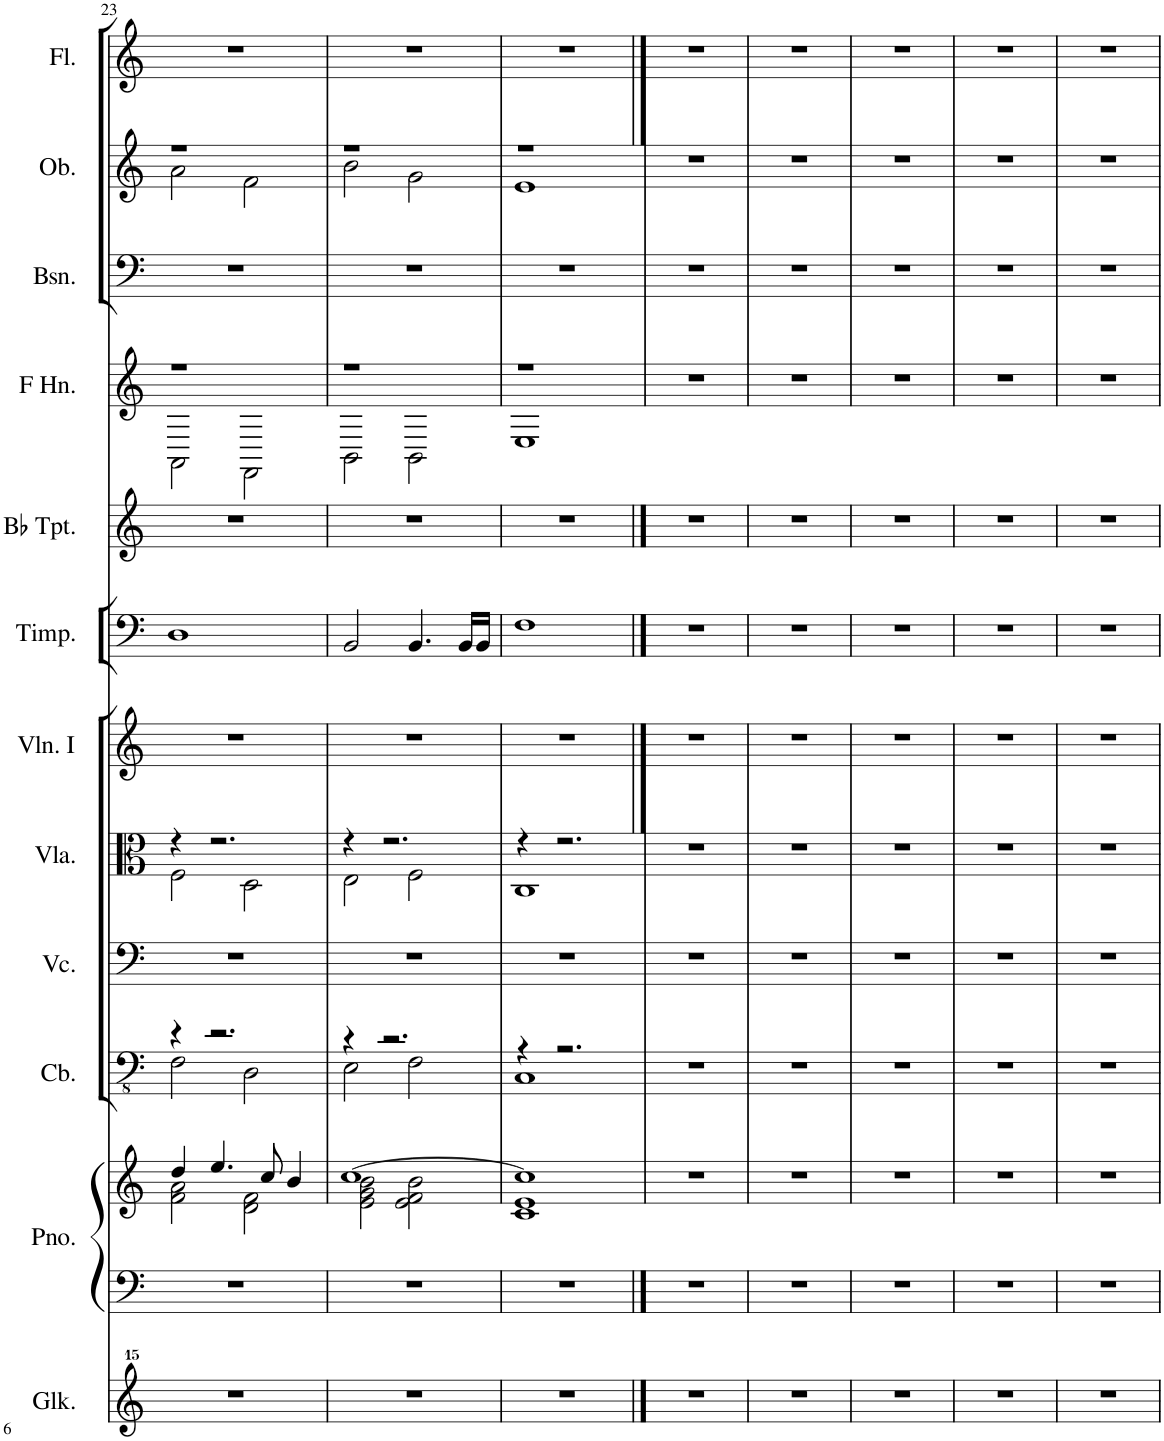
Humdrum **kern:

**kern	**kern	**kern	**kern	**kern	**kern	**kern	**kern	**kern	**kern	**kern	**kern	**kern
*part12	*part11	*part11	*part10	*part9	*part8	*part7	*part6	*part5	*part4	*part3	*part2	*part1
*staff13	*staff12	*staff11	*staff10	*staff9	*staff8	*staff7	*staff6	*staff5	*staff4	*staff3	*staff2	*staff1
*I"Glockenspiel	*I"Piano	*	*I"Contrabasses	*I"Violoncellos	*I"Violas	*I"Violins I	*I"Timpani	*I"Trumpets in Bb	*I"Horns in F	*I"Bassoons	*I"Oboes	*I"Flutes
*I'Glk.	*I'Pno.	*	*I'Cb.	*I'Vc.	*I'Vla.	*I'Vln. I	*I'Timp.	*	*	*I'Bsn.	*I'Ob.	*I'Fl.
!!LO:PB:g=z
*clefG^^2	*clefF4	*clefG2	*clefFv4	*clefF4	*clefC3	*clefG2	*clefF4	*clefG2	*clefG2	*clefF4	*clefG2	*clefG2
*	*	*	*ITrd7c12	*	*	*	*	*ITrd1c2	*ITrd4c7	*	*	*
*k[]	*k[]	*k[]	*k[]	*k[]	*k[]	*k[]	*k[]	*k[]	*k[]	*k[]	*k[]	*k[]
*M4/4	*M4/4	*M4/4	*M4/4	*M4/4	*M4/4	*M4/4	*M4/4	*M4/4	*M4/4	*M4/4	*M4/4	*M4/4
=23	=23	=23	=23	=23	=23	=23	=23	=23	=23	=23	=23	=23
*	*	*^	*^	*	*^	*	*	*	*^	*	*^	*
1r	1r	4dd/	2f\ 2a\	4r	2FF\	1r	4r	2F\	1r	1D	1r	1r	2AA\	1r	1r	2a\	1r
.	.	4.ee/	.	2.r	.	.	2.r	.	.	.	.	.	.	.	.	.	.
.	.	.	2d\ 2f\	.	2DD\	.	.	2D\	.	.	.	.	2FF\	.	.	2f\	.
.	.	8cc/	.	.	.	.	.	.	.	.	.	.	.	.	.	.	.
.	.	4b/	.	.	.	.	.	.	.	.	.	.	.	.	.	.	.
=24	=24	=24	=24	=24	=24	=24	=24	=24	=24	=24	=24	=24	=24	=24	=24	=24	=24
1r	1r	[1cc	2e\ 2g\ 2b\	4r	2EE\	1r	4r	2E\	1r	2BB/	1r	1r	2BB\	1r	1r	2b\	1r
.	.	.	.	2.r	.	.	2.r	.	.	.	.	.	.	.	.	.	.
.	.	.	2e\ 2f\ 2b\	.	2FF\	.	.	2F\	.	4.BB/	.	.	2BB\	.	.	2g\	.
.	.	.	.	.	.	.	.	.	.	16BB/LL	.	.	.	.	.	.	.
.	.	.	.	.	.	.	.	.	.	16BB/JJ	.	.	.	.	.	.	.
=25	=25	=25	=25	=25	=25	=25	=25	=25	=25	=25	=25	=25	=25	=25	=25	=25	=25
1r	1r	1cc]	1c 1e	4r	1CC	1r	4r	1C	1r	1F	1r	1r	1E	1r	1r	1e	1r
.	.	.	.	2.r	.	.	2.r	.	.	.	.	.	.	.	.	.	.
*	*	*v	*v	*	*	*	*v	*v	*	*	*	*v	*v	*	*v	*v	*
*	*	*	*v	*v	*	*	*	*	*	*	*	*	*
==26	==26	==26	==26	==26	==26	==26	==26	==26	==26	==26	==26	==26
1r	1r	1r	1r	1r	1r	1r	1r	1r	1r	1r	1r	1r
=27	=27	=27	=27	=27	=27	=27	=27	=27	=27	=27	=27	=27
1r	1r	1r	1r	1r	1r	1r	1r	1r	1r	1r	1r	1r
=28	=28	=28	=28	=28	=28	=28	=28	=28	=28	=28	=28	=28
1r	1r	1r	1r	1r	1r	1r	1r	1r	1r	1r	1r	1r
=29	=29	=29	=29	=29	=29	=29	=29	=29	=29	=29	=29	=29
1r	1r	1r	1r	1r	1r	1r	1r	1r	1r	1r	1r	1r
=30	=30	=30	=30	=30	=30	=30	=30	=30	=30	=30	=30	=30
1r	1r	1r	1r	1r	1r	1r	1r	1r	1r	1r	1r	1r
=	=	=	=	=	=	=	=	=	=	=	=	=
*-	*-	*-	*-	*-	*-	*-	*-	*-	*-	*-	*-	*-
